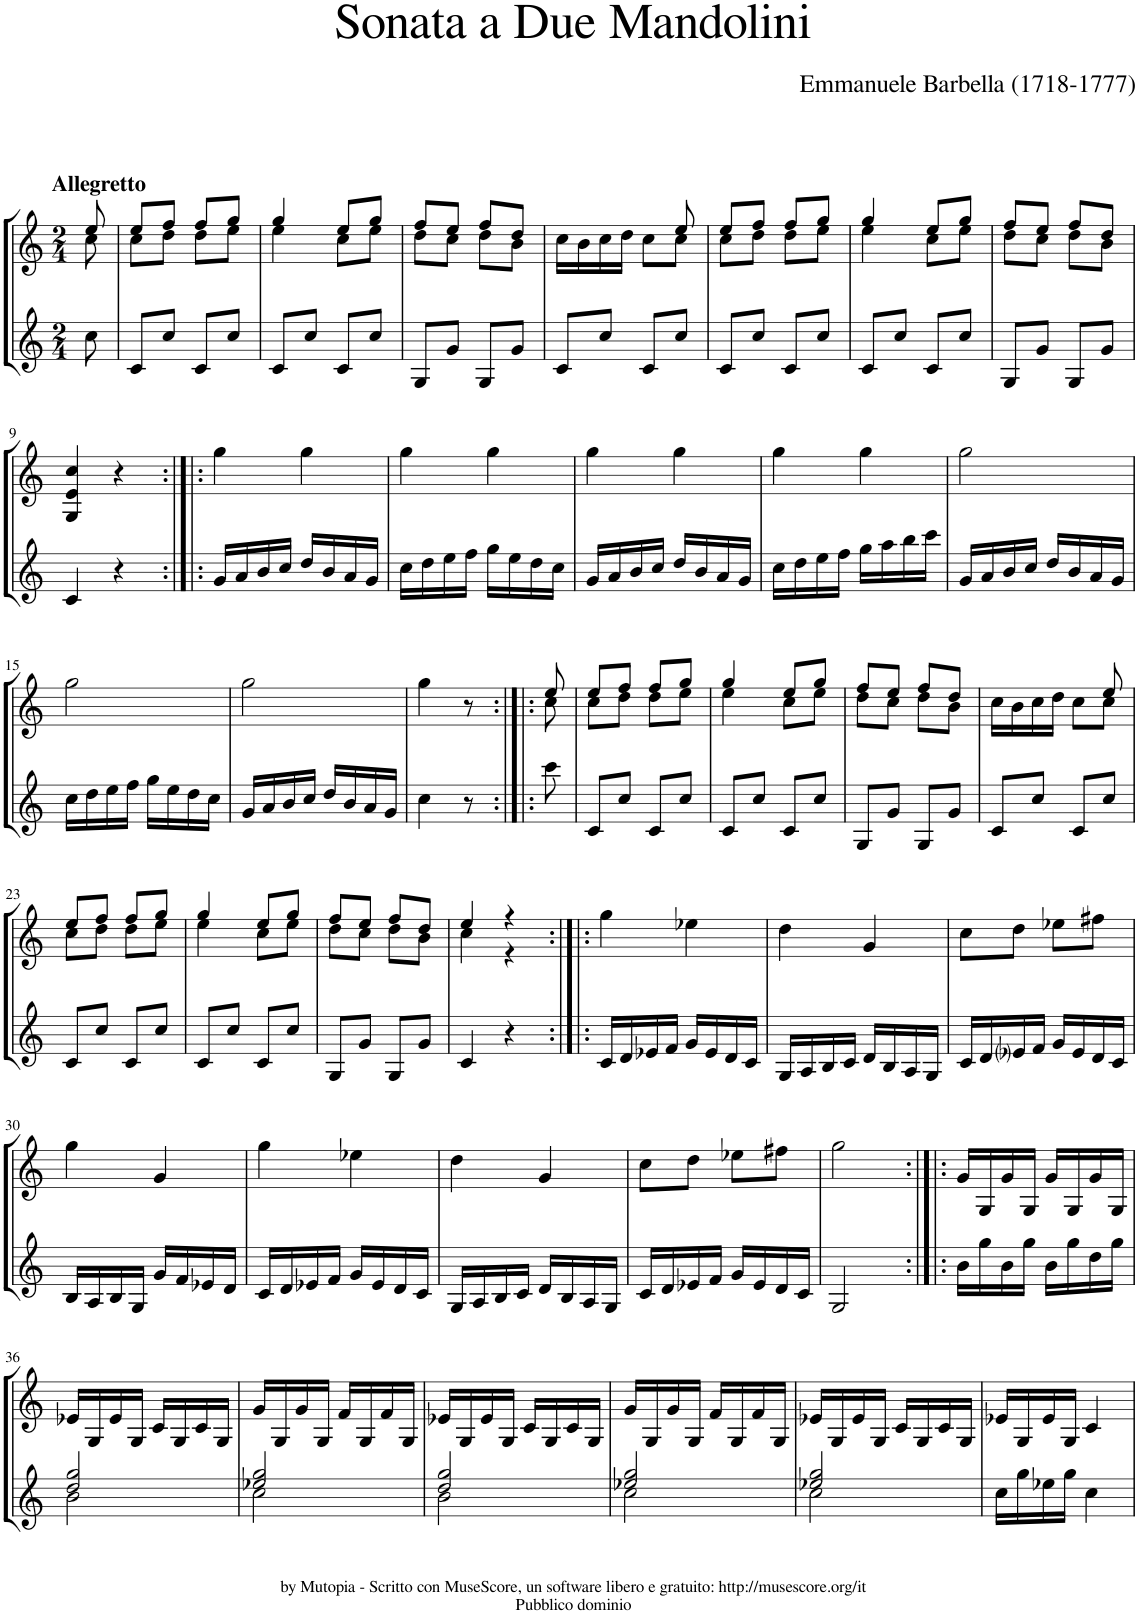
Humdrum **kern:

**kern	**kern
*part2	*part1
*staff2	*staff1
*I"Mandolina	*I"Mandolina
*clefG2	*clefG2
*k[]	*k[]
*M2/4	*M2/4
=1	=1
*	*^
!	!LO:TX:a:B:t=Allegretto	!
8cc\	8ee/	8cc\
=2	=2	=2
8c/L	8ee/L	8cc\L
8cc/J	8ff/J	8dd\J
8c/L	8ff/L	8dd\L
8cc/J	8gg/J	8ee\J
=3	=3	=3
8c/L	4gg/	4ee\
8cc/J	.	.
8c/L	8ee/L	8cc\L
8cc/J	8gg/J	8ee\J
=4	=4	=4
8G/L	8ff/L	8dd\L
8g/J	8ee/J	8cc\J
8G/L	8ff/L	8dd\L
8g/J	8dd/J	8b\J
=5	=5	=5
8c/L	16cc\LL	4.ryy
.	16b\	.
8cc/J	16cc\	.
.	16dd\JJ	.
8c/L	8cc\L	.
8cc/J	8cc\J	8ee/
=6	=6	=6
8c/L	8ee/L	8cc\L
8cc/J	8ff/J	8dd\J
8c/L	8ff/L	8dd\L
8cc/J	8gg/J	8ee\J
=7	=7	=7
8c/L	4gg/	4ee\
8cc/J	.	.
8c/L	8ee/L	8cc\L
8cc/J	8gg/J	8ee\J
=8	=8	=8
8G/L	8ff/L	8dd\L
8g/J	8ee/J	8cc\J
8G/L	8ff/L	8dd\L
8g/J	8dd/J	8b\J
*	*v	*v
!!LO:LB:g=z
=9	=9
4c/	4G/ 4e/ 4cc/
4r	4r
=10:|!|:	=10:|!|:
16g/LL	4gg\
16a/	.
16b/	.
16cc/JJ	.
16dd/LL	4gg\
16b/	.
16a/	.
16g/JJ	.
=11	=11
16cc\LL	4gg\
16dd\	.
16ee\	.
16ff\JJ	.
16gg\LL	4gg\
16ee\	.
16dd\	.
16cc\JJ	.
=12	=12
16g/LL	4gg\
16a/	.
16b/	.
16cc/JJ	.
16dd/LL	4gg\
16b/	.
16a/	.
16g/JJ	.
=13	=13
16cc\LL	4gg\
16dd\	.
16ee\	.
16ff\JJ	.
16gg\LL	4gg\
16aa\	.
16bb\	.
16ccc\JJ	.
=14	=14
16g/LL	2gg\
16a/	.
16b/	.
16cc/JJ	.
16dd/LL	.
16b/	.
16a/	.
16g/JJ	.
!!LO:LB:g=z
=15	=15
16cc\LL	2gg\
16dd\	.
16ee\	.
16ff\JJ	.
16gg\LL	.
16ee\	.
16dd\	.
16cc\JJ	.
=16	=16
16g/LL	2gg\
16a/	.
16b/	.
16cc/JJ	.
16dd/LL	.
16b/	.
16a/	.
16g/JJ	.
=17	=17
4cc\	4gg\
8r	8r
=18:|!|:	=18:|!|:
*	*^
8ccc\	8ee/	8cc\
=19	=19	=19
8c/L	8ee/L	8cc\L
8cc/J	8ff/J	8dd\J
8c/L	8ff/L	8dd\L
8cc/J	8gg/J	8ee\J
=20	=20	=20
8c/L	4gg/	4ee\
8cc/J	.	.
8c/L	8ee/L	8cc\L
8cc/J	8gg/J	8ee\J
=21	=21	=21
8G/L	8ff/L	8dd\L
8g/J	8ee/J	8cc\J
8G/L	8ff/L	8dd\L
8g/J	8dd/J	8b\J
=22	=22	=22
8c/L	16cc\LL	4.ryy
.	16b\	.
8cc/J	16cc\	.
.	16dd\JJ	.
8c/L	8cc\L	.
8cc/J	8cc\J	8ee/
!!LO:LB:g=z	!!
=23	=23	=23
8c/L	8ee/L	8cc\L
8cc/J	8ff/J	8dd\J
8c/L	8ff/L	8dd\L
8cc/J	8gg/J	8ee\J
=24	=24	=24
8c/L	4gg/	4ee\
8cc/J	.	.
8c/L	8ee/L	8cc\L
8cc/J	8gg/J	8ee\J
=25	=25	=25
8G/L	8ff/L	8dd\L
8g/J	8ee/J	8cc\J
8G/L	8ff/L	8dd\L
8g/J	8dd/J	8b\J
=26	=26	=26
4c/	4ee/	4cc\
4r	4r	4r
*	*v	*v
=27:|!|:	=27:|!|:
16c/LL	4gg\
16d/	.
16e-X/	.
16f/JJ	.
16g/LL	4ee-X\
16e-/	.
16d/	.
16c/JJ	.
=28	=28
16G/LL	4dd\
16A/	.
16B/	.
16c/JJ	.
16d/LL	4g/
16B/	.
16A/	.
16G/JJ	.
=29	=29
16c/LL	8cc\L
16d/	.
16e-i/	8dd\J
16f/JJ	.
16g/LL	8ee-X\L
16e-/	.
16d/	8ff#X\J
16c/JJ	.
!!LO:LB:g=z
=30	=30
16B/LL	4gg\
16A/	.
16B/	.
16G/JJ	.
16g/LL	4g/
16f/	.
16e-X/	.
16d/JJ	.
=31	=31
16c/LL	4gg\
16d/	.
16e-X/	.
16f/JJ	.
16g/LL	4ee-X\
16e-/	.
16d/	.
16c/JJ	.
=32	=32
16G/LL	4dd\
16A/	.
16B/	.
16c/JJ	.
16d/LL	4g/
16B/	.
16A/	.
16G/JJ	.
=33	=33
16c/LL	8cc\L
16d/	.
16e-X/	8dd\J
16f/JJ	.
16g/LL	8ee-X\L
16e-/	.
16d/	8ff#X\J
16c/JJ	.
=34	=34
2G/	2gg\
=35:|!|:	=35:|!|:
16b\LL	16g/LL
16gg\	16G/
16b\	16g/
16gg\JJ	16G/JJ
16b\LL	16g/LL
16gg\	16G/
16dd\	16g/
16gg\JJ	16G/JJ
!!LO:LB:g=z
=36	=36
*^	*
2dd/ 2gg/	2b\	16e-X/LL
.	.	16G/
.	.	16e-/
.	.	16G/JJ
.	.	16c/LL
.	.	16G/
.	.	16c/
.	.	16G/JJ
=37	=37	=37
2ee-X/ 2gg/	2cc\	16g/LL
.	.	16G/
.	.	16g/
.	.	16G/JJ
.	.	16f/LL
.	.	16G/
.	.	16f/
.	.	16G/JJ
=38	=38	=38
2dd/ 2gg/	2b\	16e-X/LL
.	.	16G/
.	.	16e-/
.	.	16G/JJ
.	.	16c/LL
.	.	16G/
.	.	16c/
.	.	16G/JJ
=39	=39	=39
2ee-X/ 2gg/	2cc\	16g/LL
.	.	16G/
.	.	16g/
.	.	16G/JJ
.	.	16f/LL
.	.	16G/
.	.	16f/
.	.	16G/JJ
=40	=40	=40
2ee-X/ 2gg/	2cc\	16e-X/LL
.	.	16G/
.	.	16e-/
.	.	16G/JJ
.	.	16c/LL
.	.	16G/
.	.	16c/
.	.	16G/JJ
*v	*v	*
=41	=41
16cc\LL	16e-X/LL
16gg\	16G/
16ee-X\	16e-/
16gg\JJ	16G/JJ
4cc\	4c/
=	=
*-	*-
